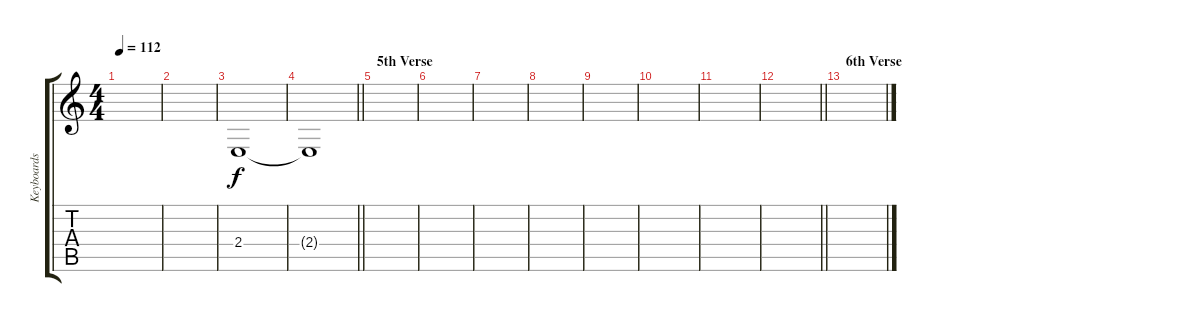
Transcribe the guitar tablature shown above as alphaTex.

\track ("Keyboards" "Keyboards") {instrument helicopter}
\staff {score tabs}
\tuning (E4 B3 G3 D3 A2 E2) {hide}
\ts (4 4)
\tempo 112
\clef g2
\ks c
|
|
2.4.1 |
\barLineRight lightlight
2.4{t}.1 |
\section ("" "5th Verse")
|
|
|
|
|
|
|
\barLineRight lightlight
|
\section ("" "6th Verse")
